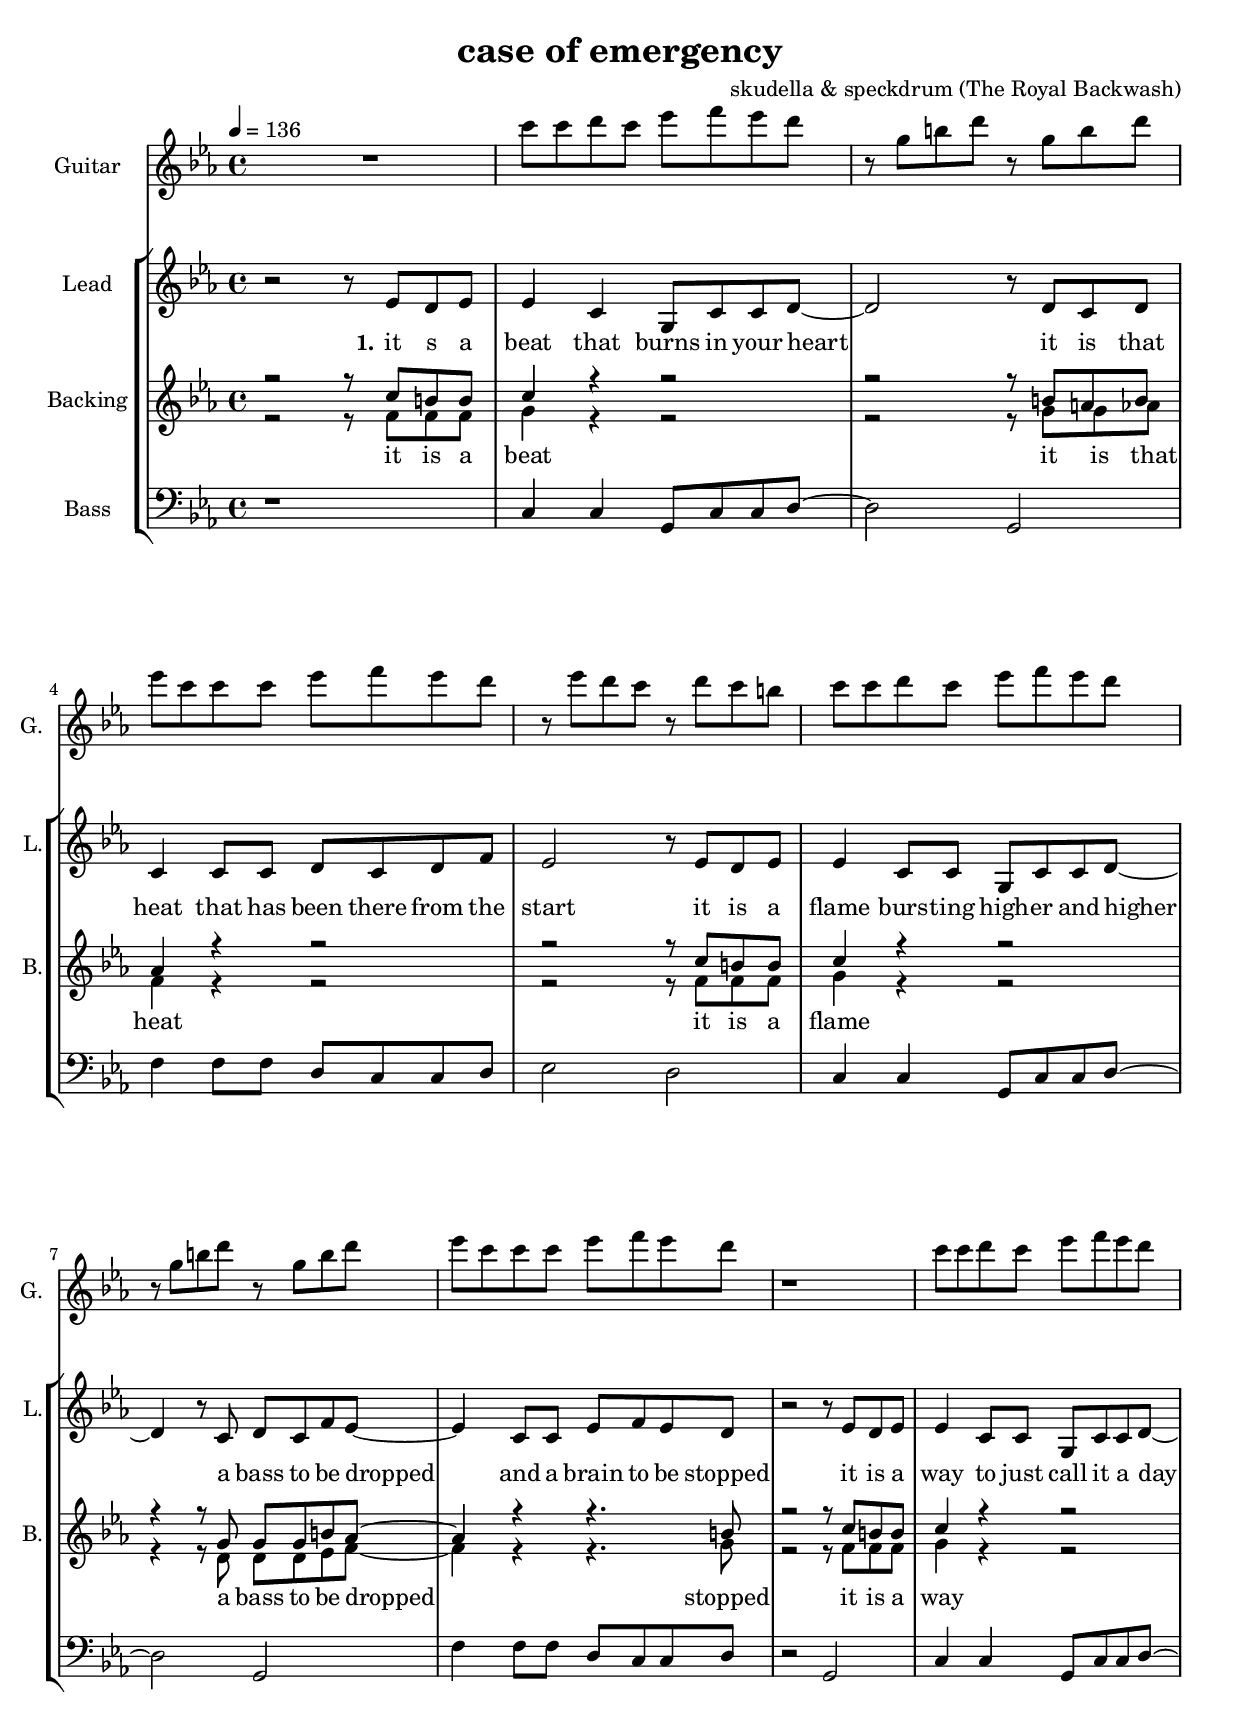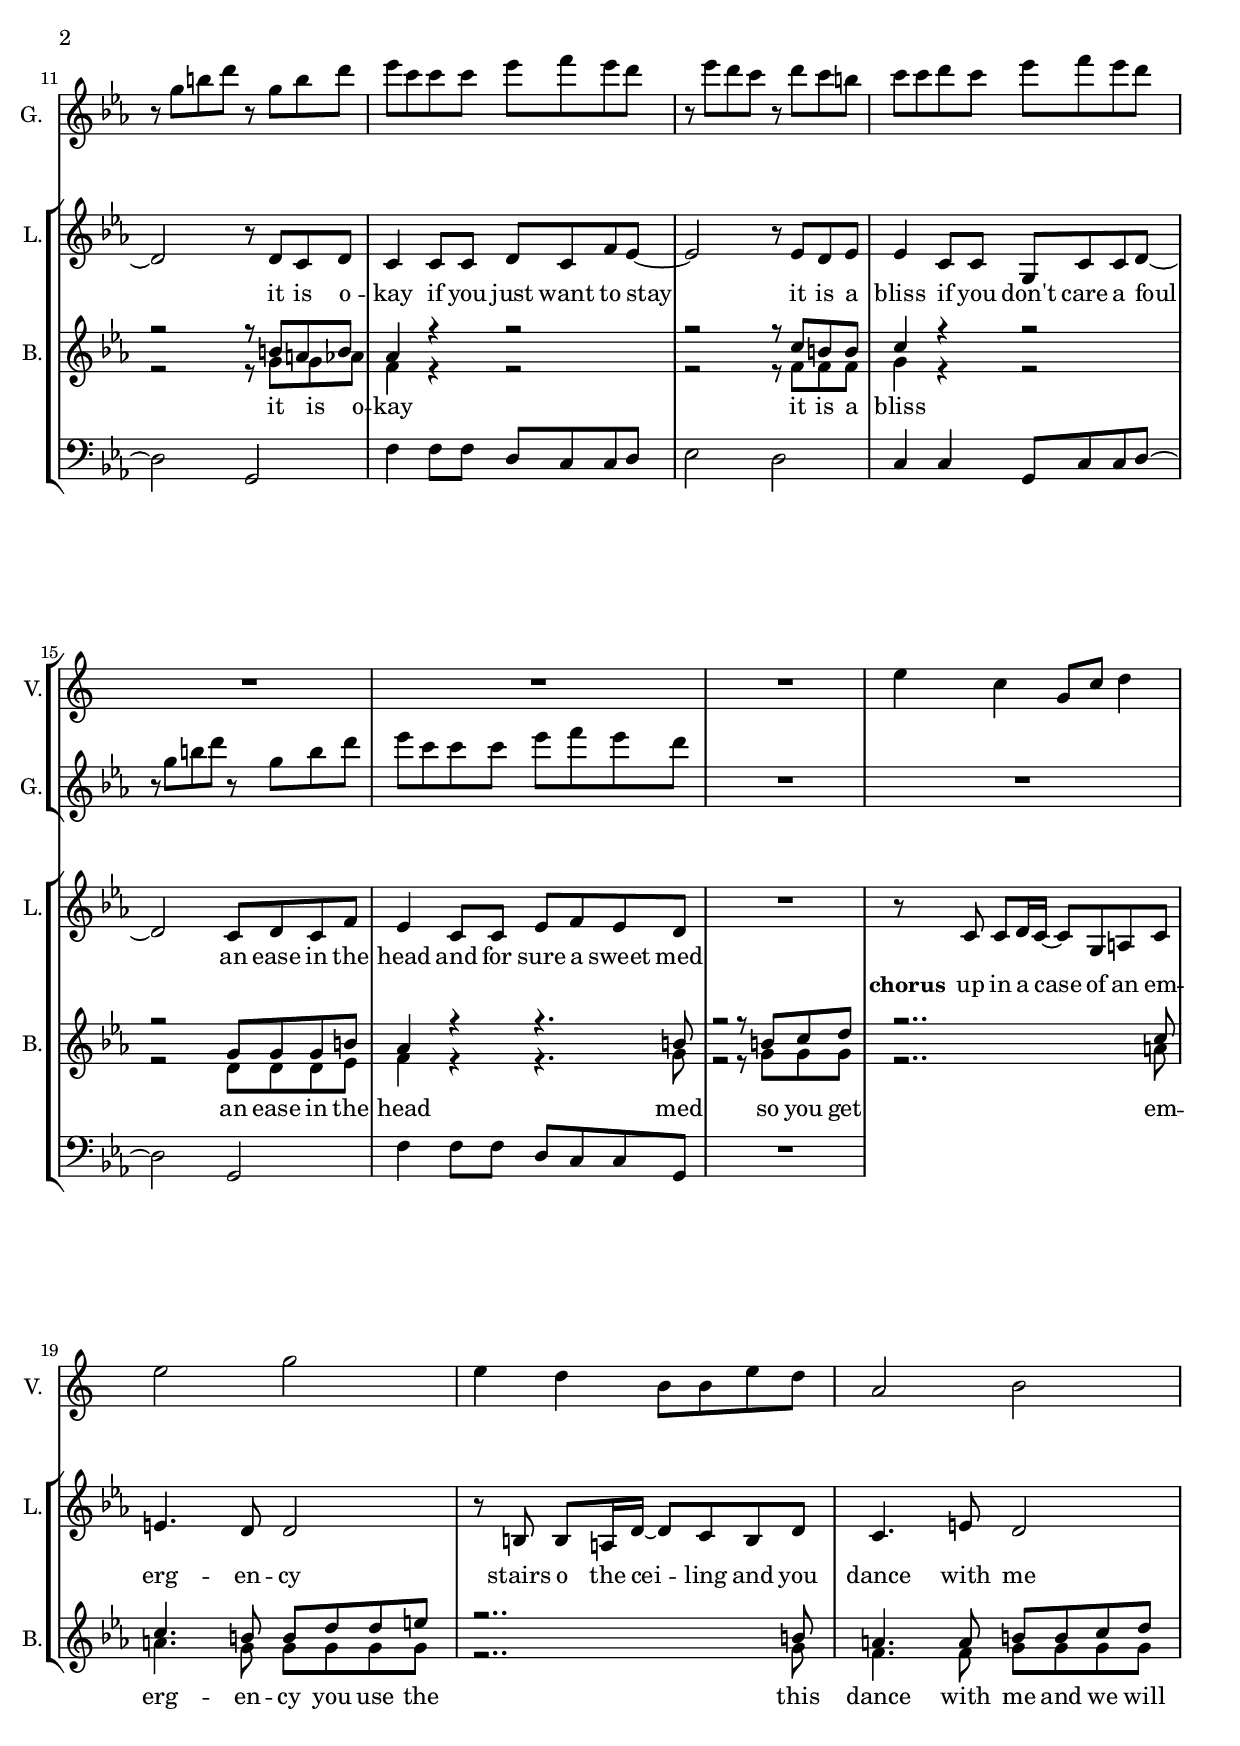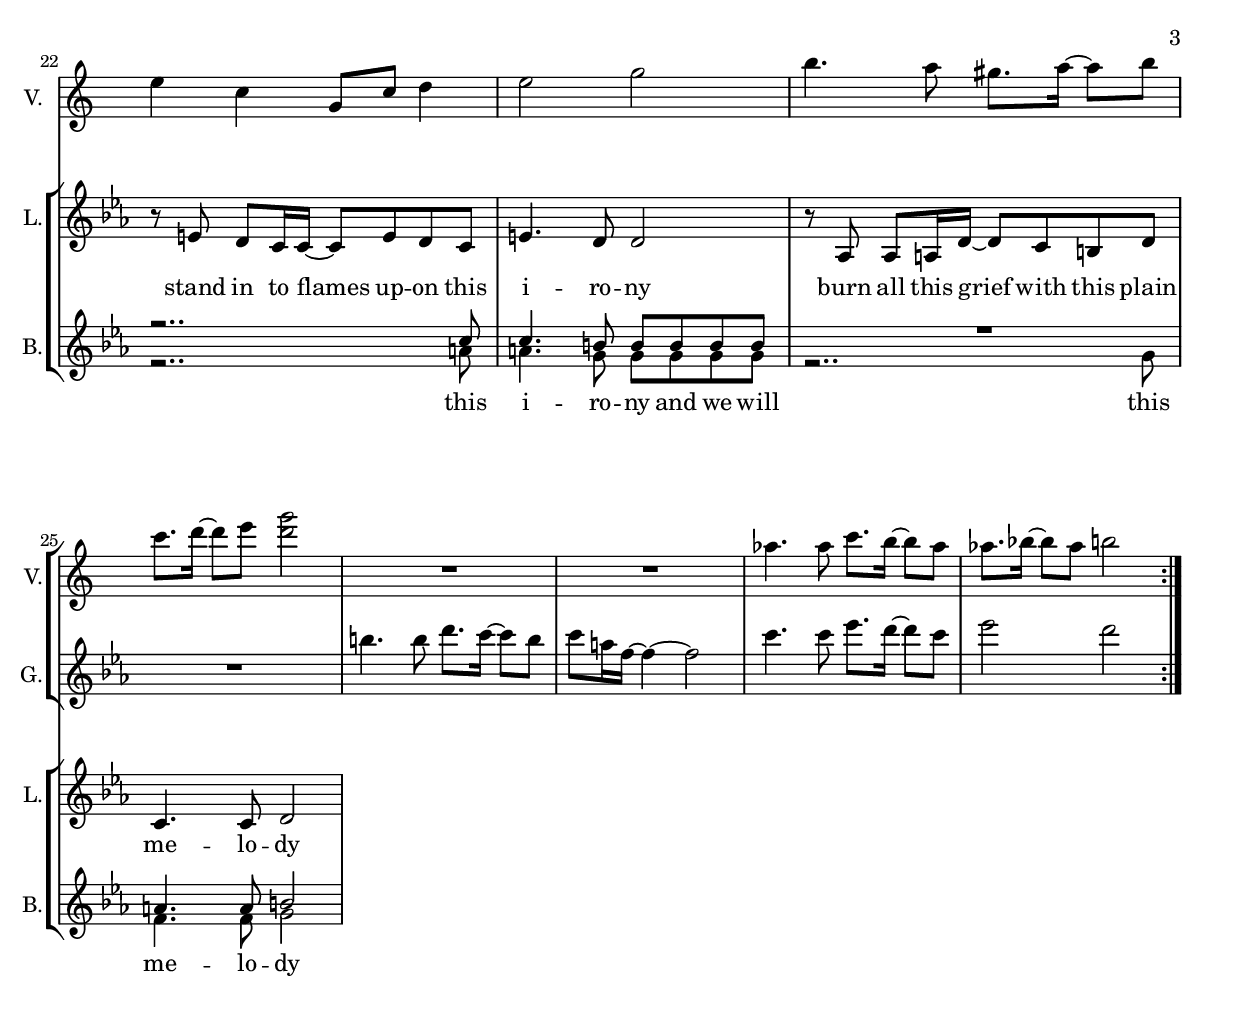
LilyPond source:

\version "2.16.2"

\header {
  title = "case of emergency"
  composer = "skudella & speckdrum (The Royal Backwash)"

}

global = {
  \key c \minor
  \time 4/4
  \tempo 4 = 136
}

harmonies = \chordmode {
  \germanChords
 %R1
 %c1:m g1 f1:m as2 g2
 %c1:m d1 f1:m g1
 %c1:m g1 f1:m as2 g2
 %c1:m d1 f1:m g1

 %f2 a2:m g1
 %b2 b2:7 c1
 %f2 a2:m g1
 %e2 e2:7 f1
 %c1 c1 a1:m g1
 %d1 f2 g
 %e1 e1:7 f1 g1
 %c1 c1 a1:m g1
 %e1 e1:7 f1 g1


 %e1 e1:7 f1 f1
 %f1:m f2:m7 f2:6 as1 g1
}

violinMusic = \relative c'' {
 R1*17
 e4 c4
 g8 c8 d4
 e2
 g2 
 e4 d4
 b8 b8 e8 d8
 a2
 b2
 e4 c4
 g8 c8 d4
 e2
 g2 
 b4. a8
 gis8. a16~a8 b8
 c8. d16~d8 e8
 <d g>2
 R2*4
 as4. as8
 c8. b16~b8 as8
 as8. bes16~bes8 as8
 b2
\bar ":|."
}

leadGuitarMusic = \relative c'' {
   R1
  %d8 d8 f8 d8 f8 bes8 f8 d8 
  %r8 bes'8 f8 d8 r8 g8g es8 c8 
  %g8 g8 c8 g8 bes8 as8 f8 as8
  %r8 bes8 ges8 f8 r8 c8 d8 es8
  c8 c8 d8 c8 es8 f8 es8 d8 
  r8 g,8 b8 d8 r8 g,8 b8 d8
  es8 c8 c8 c8 es8 f8 es8 d8
  r8 es8 d8 c8 r8 d8 c8 b8
  c8 c8 d8 c8 es8 f8 es8 d8 
  r8 g,8 b8 d8 r8 g,8 b8 d8
  es8 c8 c8 c8 es8 f8 es8 d8
  r1
  c8 c8 d8 c8 es8 f8 es8 d8 
  r8 g,8 b8 d8 r8 g,8 b8 d8
  es8 c8 c8 c8 es8 f8 es8 d8
  r8 es8 d8 c8 r8 d8 c8 b8
  c8 c8 d8 c8 es8 f8 es8 d8 
  r8 g,8 b8 d8 r8 g,8 b8 d8
  es8 c8 c8 c8 es8 f8 es8 d8
  R1*9
  b4. b8 
  d8. c16~c8 b8 
  c8 a16 f16~f4~
  f2
  c'4. c8 
  es8. d16~d8 c8
  es2
  d2
\bar ":|."
}

trumpetoneVerseMusic = \relative c'' {

}

trumpetonePreChorusMusic = \relative c'' {
}

trumpetoneChorusMusic = \relative c'' {
}

trumpetoneBridgeMusic = \relative c'' {
}

trumpettwoVerseMusic = \relative c'' {
}

trumpettwoPreChrousMusic = \relative c'' {

}

trumpettwoChorusMusic = \relative c'' {

}

leadMusicverse = \relative c''{
 r2 r8 es8 d8 es8
 es4 c4 g8 c8 c8 d8~
 d2 r8 d8 c8 d8
 c4 c8 c8 d8 c8 d8 f8
 es2 r8 es8 d8 es8
 es4 c8 c8 g8 c8 c8 d8~
 d4 r8 c8 d8 c8 f8 es8~
 es4 c8 c8 es8 f8 es8 d8 
 r2 r8 es8 d8 es8
 es4 c8 c8 g8 c8 c8 d8~
 d2 r8 d8 c8 d8
 c4 c8 c8 d8 c8 f8 es8~
 es2 r8 es8 d8 es8
 es4 c8 c8 g8 c8 c8 d8~
 d2 c8 d8 c8 f8
 es4 c8 c8 es8 f8 es8 d8
 R1

}

leadMusicprechorus = \relative c'{
 
}

leadMusicchorus = \relative c''{
 r8 c8 c8 d16 c16~
 c8 g8 a8 c8
 e4. d8
 d2 
 r8 b8 b8 a16 d16~
 d8 c8 b8 d8 
 c4. e8
 d2
 r8 e8 d8 c16 c16~
 c8 e8 d8 c8
 e4. d8
 d2
 r8 as8 as8 a16 d16~
 d8 c8 b8 d8 
 c4. c8
 d2 
}

leadMusicBridge = \relative c''{

}

leadWordsOne = \lyricmode { 
\set stanza = "1." 
it s a beat that burns in your heart
it is that heat that has been there from the start
it is a flame burs -- ting high -- er and higher
a bass to be dropped and a brain to be stopped

it is a way to just call it a day
it is o -- kay if you just want to stay
it is a bliss if you don't care a foul
an ease in the head and for sure a sweet med
}

leadWordsChorus = \lyricmode {
\set stanza = "chorus"
up in a case of an em -- erg -- en -- cy
stairs o the cei -- ling  and you dance with me
stand in to flames up -- on this i -- ro -- ny
burn all this grief with this plain me -- lo -- dy

}

leadWordsBridge = \lyricmode {
\set stanza = "bridge"

}

leadWordsTwo = \lyricmode { 
\set stanza = "2." 

}

leadWordsThree = \lyricmode {
\set stanza = "3." 

}

leadWordsFour = \lyricmode {
\set stanza = "4." 

}
backingOneVerseMusic = \relative c'' {
r2 r8 c8 b8 b8
c4 r4 r2
r2 r8 b8 a8 b8
as4 r4 r2
r2 r8  c8 b8 b8
c4 r4 r2
r4 r8 g8 g8 g8 b8 as8~
as4 r4 r4. b8
r2 r8 c8 b8 b8
c4 r4 r2
r2 r8 b8 a8 b8
as4 r4 r2
r2 r8  c8 b8 b8
c4 r4 r2
r2 g8 g8 g8 b8
as4 r4 r4. b8 
r2 r8 b8 c8 d8 

}

backingOneChorusMusic = \relative c'' {
r2.. c8
c4. b8 b8 d8 d8 e8
r2.. b8
a4. a8 b8 b8 c8 d8
r2.. c8
c4. b8 b8 b8 b8 b8
R1
a4. a8
b2
}

backingOneChorusWords = \lyricmode {
 

}

backingTwoVerseMusic = \relative c' {
r2 r8 f8 f8 f8 
g4 r4 r2
r2 r8 g8 g8 as8
f4 r4 r2
r2 r8 f8 f8 f8 
g4 r4 r2
r4 r8 d8 d8 d8 es8 f8~
f4 r4 r4. g8
r2 r8 f8 f8 f8 
g4 r4 r2
r2 r8 g8 g8 as8
f4 r4 r2
r2 r8 f8 f8 f8 
g4 r4 r2
r2 d8 d8 d8 es8
f4 r4 r4. g8 
r2 r8 g8 g8 g8
 
}

backingTwoChorusMusic = \relative c'' {
 
r2.. a8
a4. g8 g8 g8 g8 g8 
r2.. g8
f4. f8 g8 g8 g8 g8
r2.. a8
a4. g8 g8 g8 g8 g8 
r2.. g8
f4. f8 g2
}

backingTwoChorusWords = \lyricmode {
it is a beat
it is that heat
it is a flame
a bass to be dropped
stopped

it is a way
it is o -- kay
it is a bliss
an ease in the head
med

so you get em -- erg -- en -- cy
you use the  this dance with me
and we will this i -- ro -- ny
and we will this me -- lo -- dy

}

derbassVerse = \relative c {
  \clef bass
  r1
  c4 c4 g8 c8 c8 d8~
  d2 g,2
  f'4 f8 f8 d8 c8 c8 d8
  es2 d2
  c4 c4 g8 c8 c8 d8~
  d2 g,2
  f'4 f8 f8 d8 c8 c8 d8
  r2 g,2
  c4 c4 g8 c8 c8 d8~
  d2 g,2
  f'4 f8 f8 d8 c8 c8 d8
  es2 d2
  c4 c4 g8 c8 c8 d8~
  d2 g,2
  f'4 f8 f8 d8 c8 c8 g8
  R1
}

\score {
  <<
    \new ChordNames {
      \set chordChanges = ##t
      \transpose c c { \global \harmonies }
    }

    \new StaffGroup <<
    
      \new Staff = "Violin" {
        \set Staff.instrumentName = #"Violin"
        \set Staff.shortInstrumentName = #"V."
        \set Staff.midiInstrument = #"violin"
         \transpose c c { \violinMusic }
      }
      \new Staff = "Guitar" {
        \set Staff.instrumentName = #"Guitar"
        \set Staff.shortInstrumentName = #"G."
        \set Staff.midiInstrument = #"overdriven guitar"
        \transpose c c' { \global \leadGuitarMusic }
      }
        \new Staff = "Trumpets" <<
        \set Staff.instrumentName = #"Trumpets"
	\set Staff.shortInstrumentName = #"T."
        \set Staff.midiInstrument = #"trumpet"
        %\new Voice = "Trumpet1Verse" { \voiceOne << \transpose c c { \global \trumpetoneVerseMusic } >> }
        %\new Voice = "Trumpet1PreChorus" { \voiceOne << \transpose c c { \trumpetonePreChorusMusic } >> }
        %\new Voice = "Trumpet1Chorus" { \voiceOne << \transpose c c { \trumpetoneChorusMusic } >> }
        %\new Voice = "Trumpet1Bridge" { \voiceOne << \transpose c c { \trumpetoneBridgeMusic } >> }
	%\new Voice = "Trumpet2Verse" { \voiceTwo << \transpose c c { \global \trumpettwoVerseMusic } >> }      
	%\new Voice = "Trumpet2PreChorus" { \voiceTwo << \transpose c c {  \trumpettwoPreChrousMusic } >> }      
	%\new Voice = "Trumpet2Chorus" { \voiceTwo << \transpose c c { \trumpettwoChorusMusic } >> }      
        \new Voice = "Trumpet1" { \voiceOne << \transpose c c { \global \trumpetoneVerseMusic \trumpetonePreChorusMusic \trumpetoneChorusMusic \trumpetoneBridgeMusic} >> }
	\new Voice = "Trumpet2" { \voiceTwo << \transpose c c { \global \trumpettwoVerseMusic \trumpettwoPreChrousMusic \trumpettwoChorusMusic} >> }      
      >>
    >>  
    \new StaffGroup <<
      \new Staff = "lead" {
	\set Staff.instrumentName = #"Lead"
	\set Staff.shortInstrumentName = #"L."
        \set Staff.midiInstrument = #"voice oohs"
        \new Voice = "leadverse" { << \transpose c c, { \global \leadMusicverse } >> }
        \new Voice = "leadprechorus" { << \transpose c c, { \leadMusicprechorus } >> }
        \new Voice = "leadchorus" { << \transpose c c, { \leadMusicchorus } >> }
        \new Voice = "leadbridge" { << \transpose c c, { \leadMusicBridge } >> }
      }
      \new Lyrics \with { alignBelowContext = #"lead" }
      \lyricsto "leadbridge" \leadWordsBridge
      \new Lyrics \with { alignBelowContext = #"lead" }
      \lyricsto "leadchorus" \leadWordsChorus
      \new Lyrics \with { alignBelowContext = #"lead" }
      \lyricsto "leadverse" \leadWordsFour
      \new Lyrics \with { alignBelowContext = #"lead" }
      \lyricsto "leadverse" \leadWordsThree
      \new Lyrics \with { alignBelowContext = #"lead" }
      \lyricsto "leadverse" \leadWordsTwo
      \new Lyrics \with { alignBelowContext = #"lead" }
      \lyricsto "leadverse" \leadWordsOne
      
     
      % we could remove the line about this with the line below, since
      % we want the alto lyrics to be below the alto Voice anyway.
      % \new Lyrics \lyricsto "altos" \altoWords

      \new Staff = "backing" <<
	%  \clef backingTwo
	\set Staff.instrumentName = #"Backing"
	\set Staff.shortInstrumentName = #"B."
        \set Staff.midiInstrument = #"voice oohs"
	\new Voice = "backingOnes" { \voiceOne << \transpose c c { \global \backingOneVerseMusic \backingOneChorusMusic } >> }
	\new Voice = "backingTwoes" { \voiceTwo << \transpose c c { \global \backingTwoVerseMusic \backingTwoChorusMusic } >> }

      >>
      \new Lyrics \with { alignAboveContext = #"backing" }
      \lyricsto "backingOnes" \backingOneChorusWords
      \new Lyrics \with { alignBelowContext = #"backing" }
      \lyricsto "backingTwoes" \backingTwoChorusWords
      
      \new Staff = "Staff_bass" {
        \set Staff.instrumentName = #"Bass"
        \set Staff.midiInstrument = #"electric bass (pick)"
        %\set Staff.midiInstrument = #"distorted guitar"
        \transpose c c { \global \derbassVerse }
      }      % again, we could replace the line above this with the line below.
      % \new Lyrics \lyricsto "backingTwoes" \backingTwoWords
    >>
  >>
  \midi {}
  \layout {
    \context {
      \Staff \RemoveEmptyStaves
      \override VerticalAxisGroup #'remove-first = ##t
    }
  }
}

#(set-global-staff-size 19)

\paper {
  page-count = #3
  
}
